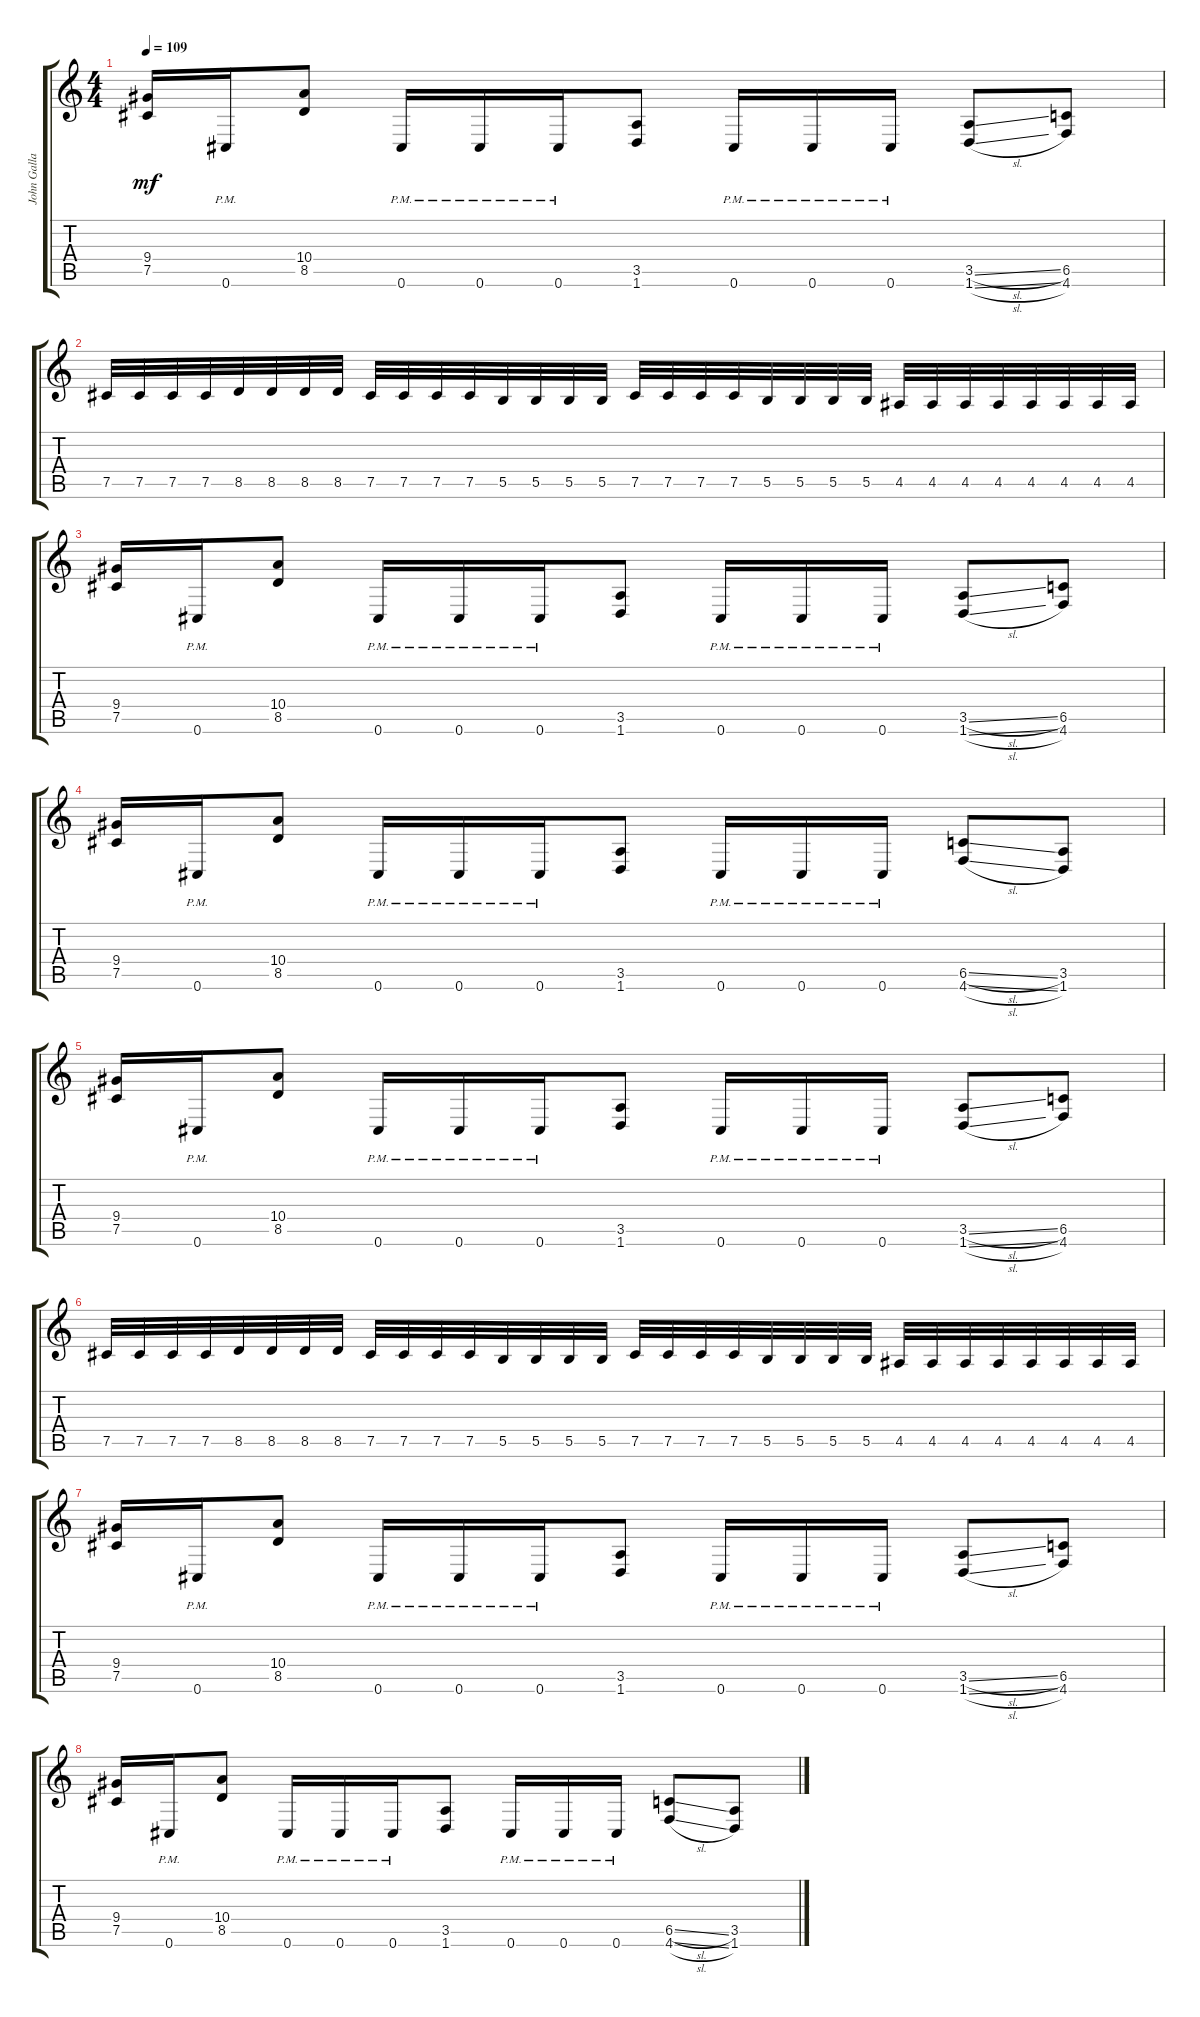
\track ("John Gallagher" "John Galla") {instrument distortionguitar}
\staff {score tabs}
\tuning (Db4 Ab3 E3 B2 Gb2 Db2) {hide}
\ts (4 4)
\tempo 109
\clef g2
\ks c
(9.4 7.5).16{dy mf} 0.6{pm}.16 (10.4 8.5).8 0.6{pm}.16 0.6{pm}.16 0.6{pm}.16 (3.5 1.6).8 0.6{pm}.16 0.6{pm}.16 0.6{pm}.16 (3.5{sl} 1.6{sl}).8 (6.5 4.6).8 |
7.5.32 7.5.32 7.5.32 7.5.32 8.5.32 8.5.32 8.5.32 8.5.32 7.5.32 7.5.32 7.5.32 7.5.32 5.5.32 5.5.32 5.5.32 5.5.32 7.5.32 7.5.32 7.5.32 7.5.32 5.5.32 5.5.32 5.5.32 5.5.32 4.5.32 4.5.32 4.5.32 4.5.32 4.5.32 4.5.32 4.5.32 4.5.32 |
(9.4 7.5).16 0.6{pm}.16 (10.4 8.5).8 0.6{pm}.16 0.6{pm}.16 0.6{pm}.16 (3.5 1.6).8 0.6{pm}.16 0.6{pm}.16 0.6{pm}.16 (3.5{sl} 1.6{sl}).8 (6.5 4.6).8 |
(9.4 7.5).16 0.6{pm}.16 (10.4 8.5).8 0.6{pm}.16 0.6{pm}.16 0.6{pm}.16 (3.5 1.6).8 0.6{pm}.16 0.6{pm}.16 0.6{pm}.16 (6.5{sl} 4.6{sl}).8 (3.5 1.6).8 |
(9.4 7.5).16 0.6{pm}.16 (10.4 8.5).8 0.6{pm}.16 0.6{pm}.16 0.6{pm}.16 (3.5 1.6).8 0.6{pm}.16 0.6{pm}.16 0.6{pm}.16 (3.5{sl} 1.6{sl}).8 (6.5 4.6).8 |
7.5.32 7.5.32 7.5.32 7.5.32 8.5.32 8.5.32 8.5.32 8.5.32 7.5.32 7.5.32 7.5.32 7.5.32 5.5.32 5.5.32 5.5.32 5.5.32 7.5.32 7.5.32 7.5.32 7.5.32 5.5.32 5.5.32 5.5.32 5.5.32 4.5.32 4.5.32 4.5.32 4.5.32 4.5.32 4.5.32 4.5.32 4.5.32 |
(9.4 7.5).16 0.6{pm}.16 (10.4 8.5).8 0.6{pm}.16 0.6{pm}.16 0.6{pm}.16 (3.5 1.6).8 0.6{pm}.16 0.6{pm}.16 0.6{pm}.16 (3.5{sl} 1.6{sl}).8 (6.5 4.6).8 |
(9.4 7.5).16 0.6{pm}.16 (10.4 8.5).8 0.6{pm}.16 0.6{pm}.16 0.6{pm}.16 (3.5 1.6).8 0.6{pm}.16 0.6{pm}.16 0.6{pm}.16 (6.5{sl} 4.6{sl}).8 (3.5 1.6).8
